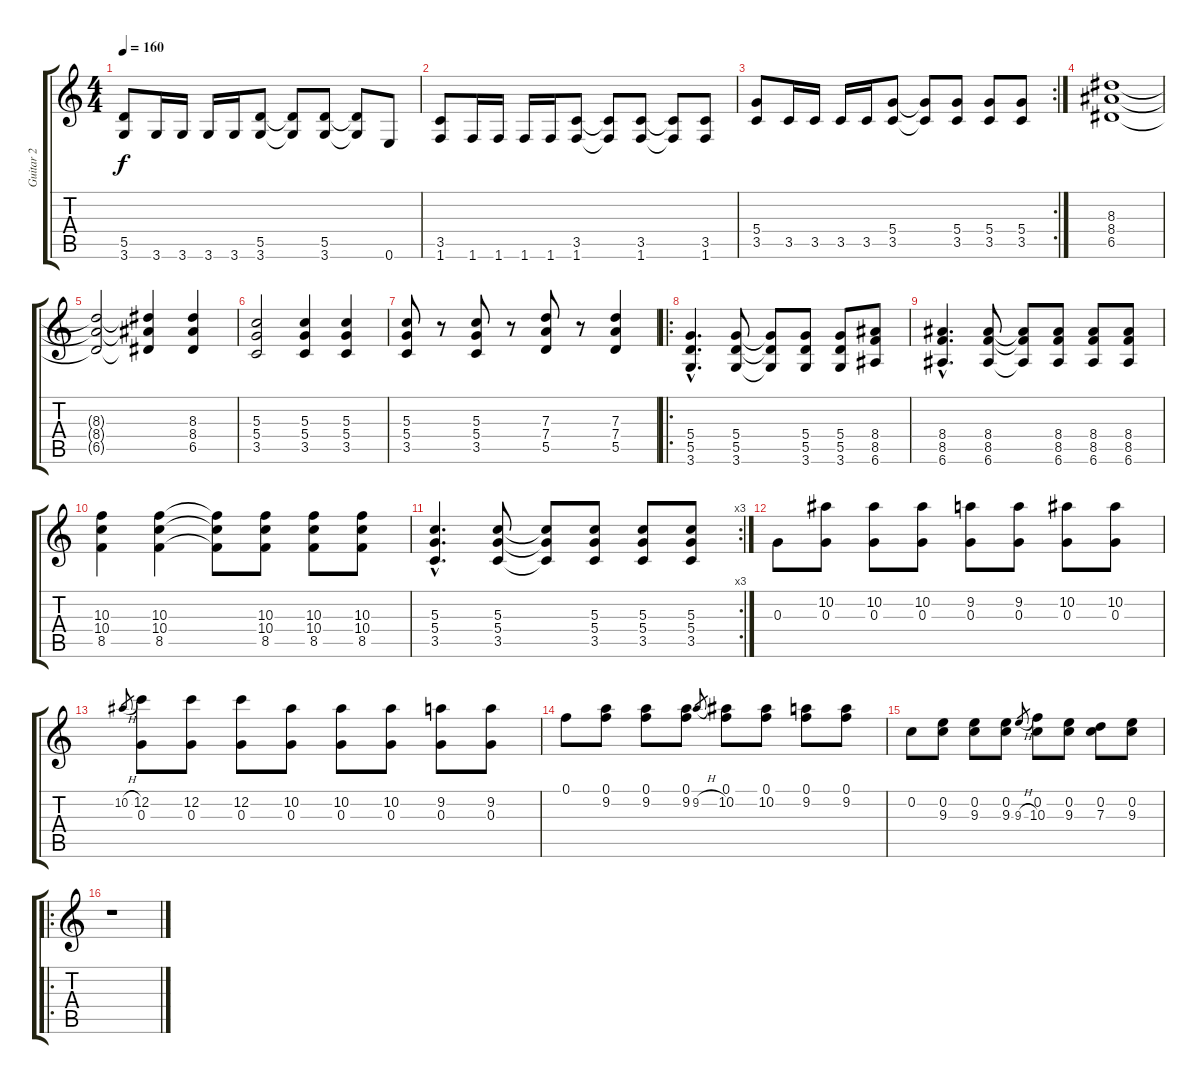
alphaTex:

\track ("Guitar 2" "Guitar 2") {instrument distortionguitar}
\staff {score tabs}
\tuning (F4 C4 G3 D3 A2 E2) {hide}
\ts (4 4)
\tempo 160
\clef g2
\ks c
(5.5 3.6).8{dy f} 3.6.16 3.6.16 3.6.16 3.6.16 (5.5 3.6).8 (5.5{t} 3.6{t}).8 (5.5 3.6).8 (5.5{t} 3.6{t}).8 0.6.8 |
(3.5 1.6).8 1.6.16 1.6.16 1.6.16 1.6.16 (3.5 1.6).8 (3.5{t} 1.6{t}).8 (3.5 1.6).8 (3.5{t} 1.6{t}).8 (3.5 1.6).8 |
\rc 2
(5.4 3.5).8 3.5.16 3.5.16 3.5.16 3.5.16 (5.4 3.5).8 (5.4{t} 3.5{t}).8 (5.4 3.5).8 (5.4 3.5).8 (5.4 3.5).8 |
(8.3 8.4 6.5).1 |
(8.3{t} 8.4{t} 6.5{t}).2 (8.3{t} 8.4{t} 6.5{t}).4 (8.3 8.4 6.5).4 |
(5.3 5.4 3.5).2 (5.3 5.4 3.5).4 (5.3 5.4 3.5).4 |
(5.3 5.4 3.5).8 r.8 (5.3 5.4 3.5).8 r.8 (7.3 7.4 5.5).8 r.8 (7.3 7.4 5.5).4 |
\ro
(5.4{hac} 5.5{hac} 3.6{hac}).4{d} (5.4 5.5 3.6).8 (5.4{t} 5.5{t} 3.6{t}).8 (5.4 5.5 3.6).8 (5.4 5.5 3.6).8 (8.4 8.5 6.6).8 |
(8.4{hac} 8.5{hac} 6.6{hac}).4{d} (8.4 8.5 6.6).8 (8.4{t} 8.5{t} 6.6{t}).8 (8.4 8.5 6.6).8 (8.4 8.5 6.6).8 (8.4 8.5 6.6).8 |
(10.3 10.4 8.5).4 (10.3 10.4 8.5).4 (10.3{t} 10.4{t} 8.5{t}).8 (10.3 10.4 8.5).8 (10.3 10.4 8.5).8 (10.3 10.4 8.5).8 |
\rc 3
(5.3{hac} 5.4{hac} 3.5{hac}).4{d} (5.3 5.4 3.5).8 (5.3{t} 5.4{t} 3.5{t}).8 (5.3 5.4 3.5).8 (5.3 5.4 3.5).8 (5.3 5.4 3.5).8 |
0.3.8 (10.2 0.3).8 (10.2 0.3).8 (10.2 0.3).8 (9.2 0.3).8 (9.2 0.3).8 (10.2 0.3).8 (10.2 0.3).8 |
10.2{h}.8{gr} (12.2 0.3).8 (12.2 0.3).8 (12.2 0.3).8 (10.2 0.3).8 (10.2 0.3).8 (10.2 0.3).8 (9.2 0.3).8 (9.2 0.3).8 |
0.1.8 (0.1 9.2).8 (0.1 9.2).8 (0.1 9.2).8 9.2{h}.8{gr} (0.1 10.2).8 (0.1 10.2).8 (0.1 9.2).8 (0.1 9.2).8 |
0.2.8 (0.2 9.3).8 (0.2 9.3).8 (0.2 9.3).8 9.3{h}.8{gr} (0.2 10.3).8 (0.2 9.3).8 (0.2 7.3).8 (0.2 9.3).8 |
\ro
r.1
